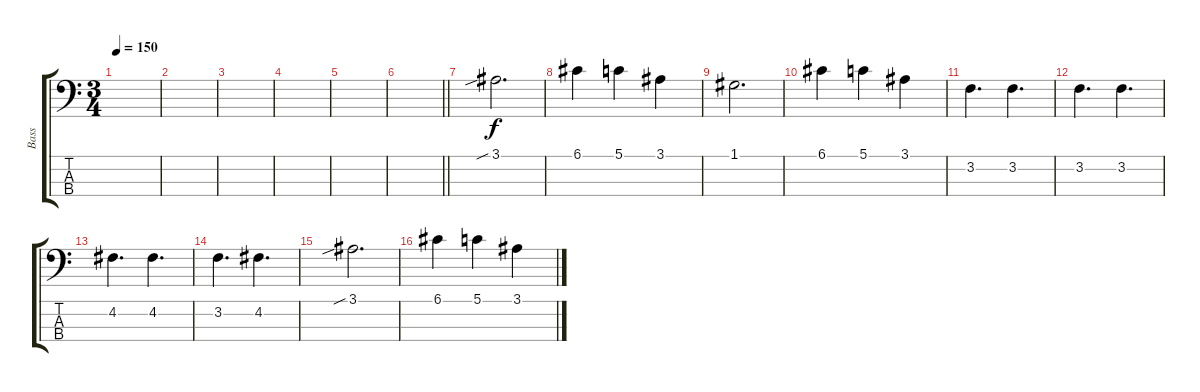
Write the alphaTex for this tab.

\track ("Bass" "Bass") {instrument electricbassfinger}
\staff {score tabs}
\tuning (G2 D2 A1 D1) {hide}
\ts (3 4)
\tempo 150
\clef f4
\ks c
|
|
|
|
|
\barLineRight lightlight
|
3.1{sib}.2{d} |
6.1.4 5.1.4 3.1.4 |
1.1.2{d} |
6.1.4 5.1.4 3.1.4 |
3.2.4{d} 3.2.4{d} |
3.2.4{d} 3.2.4{d} |
4.2.4{d} 4.2.4{d} |
3.2.4{d} 4.2.4{d} |
3.1{sib}.2{d} |
6.1.4 5.1.4 3.1.4
